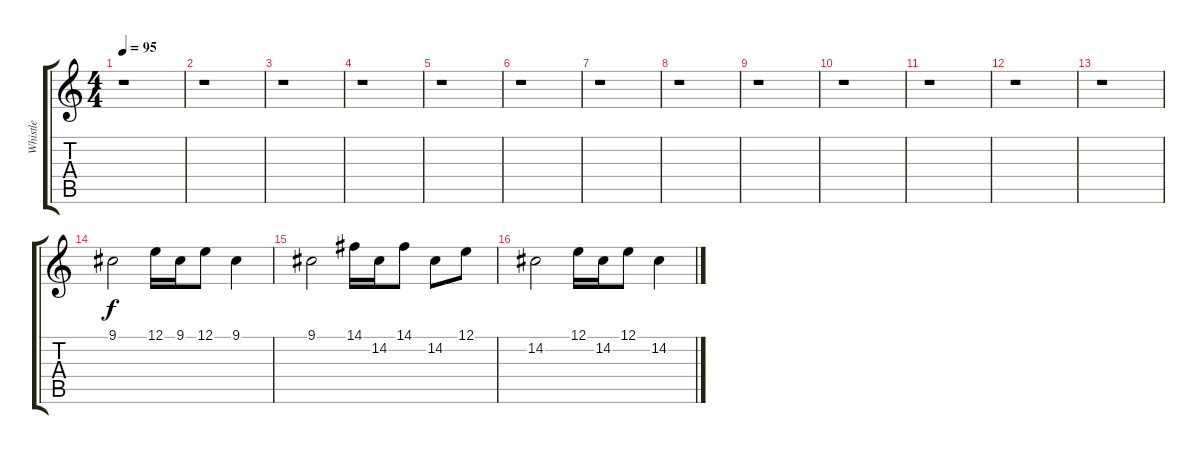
\track ("Whistle" "Whistle") {instrument whistle}
\staff {score tabs}
\tuning (E4 B3 G3 D3 A2 E2) {hide}
\ts (4 4)
\tempo 95
\clef g2
\ks c
r.1{dy f} |
r.1 |
r.1 |
r.1 |
r.1 |
r.1 |
r.1 |
r.1 |
r.1 |
r.1 |
r.1 |
r.1 |
r.1 |
9.1.2 12.1.16 9.1.16 12.1.8 9.1.4 |
9.1.2 14.1.16 14.2.16 14.1.8 14.2.8 12.1.8 |
14.2.2 12.1.16 14.2.16 12.1.8 14.2.4
